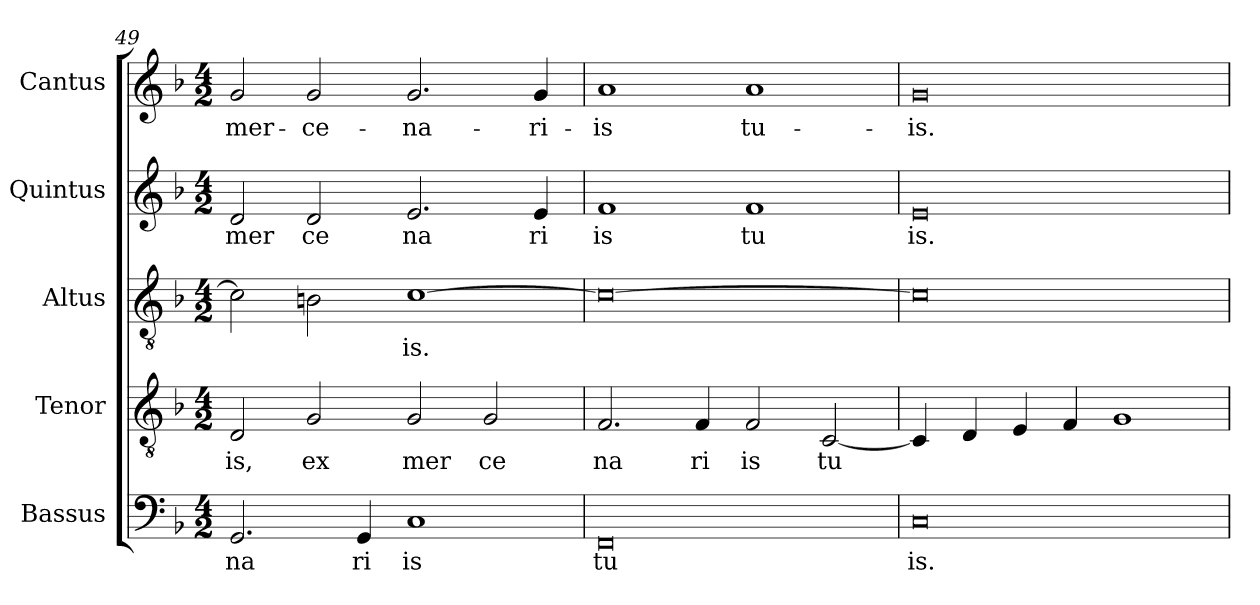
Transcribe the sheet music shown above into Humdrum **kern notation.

**kern	**text	**kern	**text	**kern	**text	**kern	**text	**kern	**text
*part5	*part5	*part4	*part4	*part3	*part3	*part2	*part2	*part1	*part1
*staff5	*staff5	*staff4	*staff4	*staff3	*staff3	*staff2	*staff2	*staff1	*staff1
*I"Bassus	*	*I"Tenor	*	*I"Altus	*	*I"Quintus	*	*I"Cantus	*
*clefF4	*	*clefGv2	*	*clefGv2	*	*clefG2	*	*clefG2	*
*ITrd-3c-5	*	*ITrd-3c-5	*	*ITrd-3c-5	*	*ITrd-3c-5	*	*	*
*k[b-e-]	*	*k[b-e-]	*	*k[b-e-]	*	*k[b-e-]	*	*k[b-]	*
*B-:	*	*B-:	*	*B-:	*	*B-:	*	*F:	*
*M4/2	*	*M4/2	*	*M4/2	*	*M4/2	*	*M4/2	*
=49	=49	=49	=49	=49	=49	=49	=49	=49	=49
!	!LO:LY:b:cj	!	!LO:LY:b:cj	!	!LO:LY:b:cj	!	!LO:LY:b:cj	!	!LO:LY:b:cj
2.C/	na	2G/	is,	2f\]	.	2g/	mer	2g/	mer-
!	!	!	!LO:LY:b:cj	!	!LO:LY:b:cj	!	!LO:LY:b:cj	!	!LO:LY:b:cj
.	.	2c/	ex	2en\	.	2g/	ce	2g/	-ce-
!	!LO:LY:b:cj	!	!	!	!	!	!	!	!
4C/	ri	.	.	.	.	.	.	.	.
!	!LO:LY:b:cj	!	!LO:LY:b:cj	!	!LO:LY:b:cj	!	!LO:LY:b:cj	!	!LO:LY:b:cj
1F	is	2c/	mer	[>1f	is.	2.a/	na	2.g/	-na-
!	!	!	!LO:LY:b:cj	!	!	!	!	!	!
.	.	2c/	ce	.	.	.	.	.	.
!	!	!	!	!	!	!	!LO:LY:b:cj	!	!LO:LY:b:cj
.	.	.	.	.	.	4a/	ri	4g/	-ri-
=50	=50	=50	=50	=50	=50	=50	=50	=50	=50
!	!LO:LY:b:cj	!	!LO:LY:b:cj	!	!LO:LY:b:cj	!	!LO:LY:b:cj	!	!LO:LY:b:cj
0BB-	tu	2.B-/	na	0f_>	.	1b-	is	1a	-is
!	!	!	!LO:LY:b:cj	!	!	!	!	!	!
.	.	4B-/	ri	.	.	.	.	.	.
!	!	!	!LO:LY:b:cj	!	!	!	!LO:LY:b:cj	!	!LO:LY:b:cj
.	.	2B-/	is	.	.	1b-	tu	1a	tu-
!	!	!	!LO:LY:b:cj	!	!	!	!	!	!
.	.	[<2F/	tu	.	.	.	.	.	.
=51	=51	=51	=51	=51	=51	=51	=51	=51	=51
!	!LO:LY:b:cj	!	!LO:LY:b:cj	!	!LO:LY:b:cj	!	!LO:LY:b:cj	!	!LO:LY:b:cj
0F	is.	4F/]	.	0f]	.	0a	is.	0g	-is.
!	!	!	!LO:LY:b:cj	!	!	!	!	!	!
.	.	4G/	.	.	.	.	.	.	.
!	!	!	!LO:LY:b:cj	!	!	!	!	!	!
.	.	4A/	.	.	.	.	.	.	.
!	!	!	!LO:LY:b:cj	!	!	!	!	!	!
.	.	4B-/	.	.	.	.	.	.	.
!	!	!	!LO:LY:b:cj	!	!	!	!	!	!
.	.	1c	.	.	.	.	.	.	.
=	=	=	=	=	=	=	=	=	=
*-	*-	*-	*-	*-	*-	*-	*-	*-	*-
